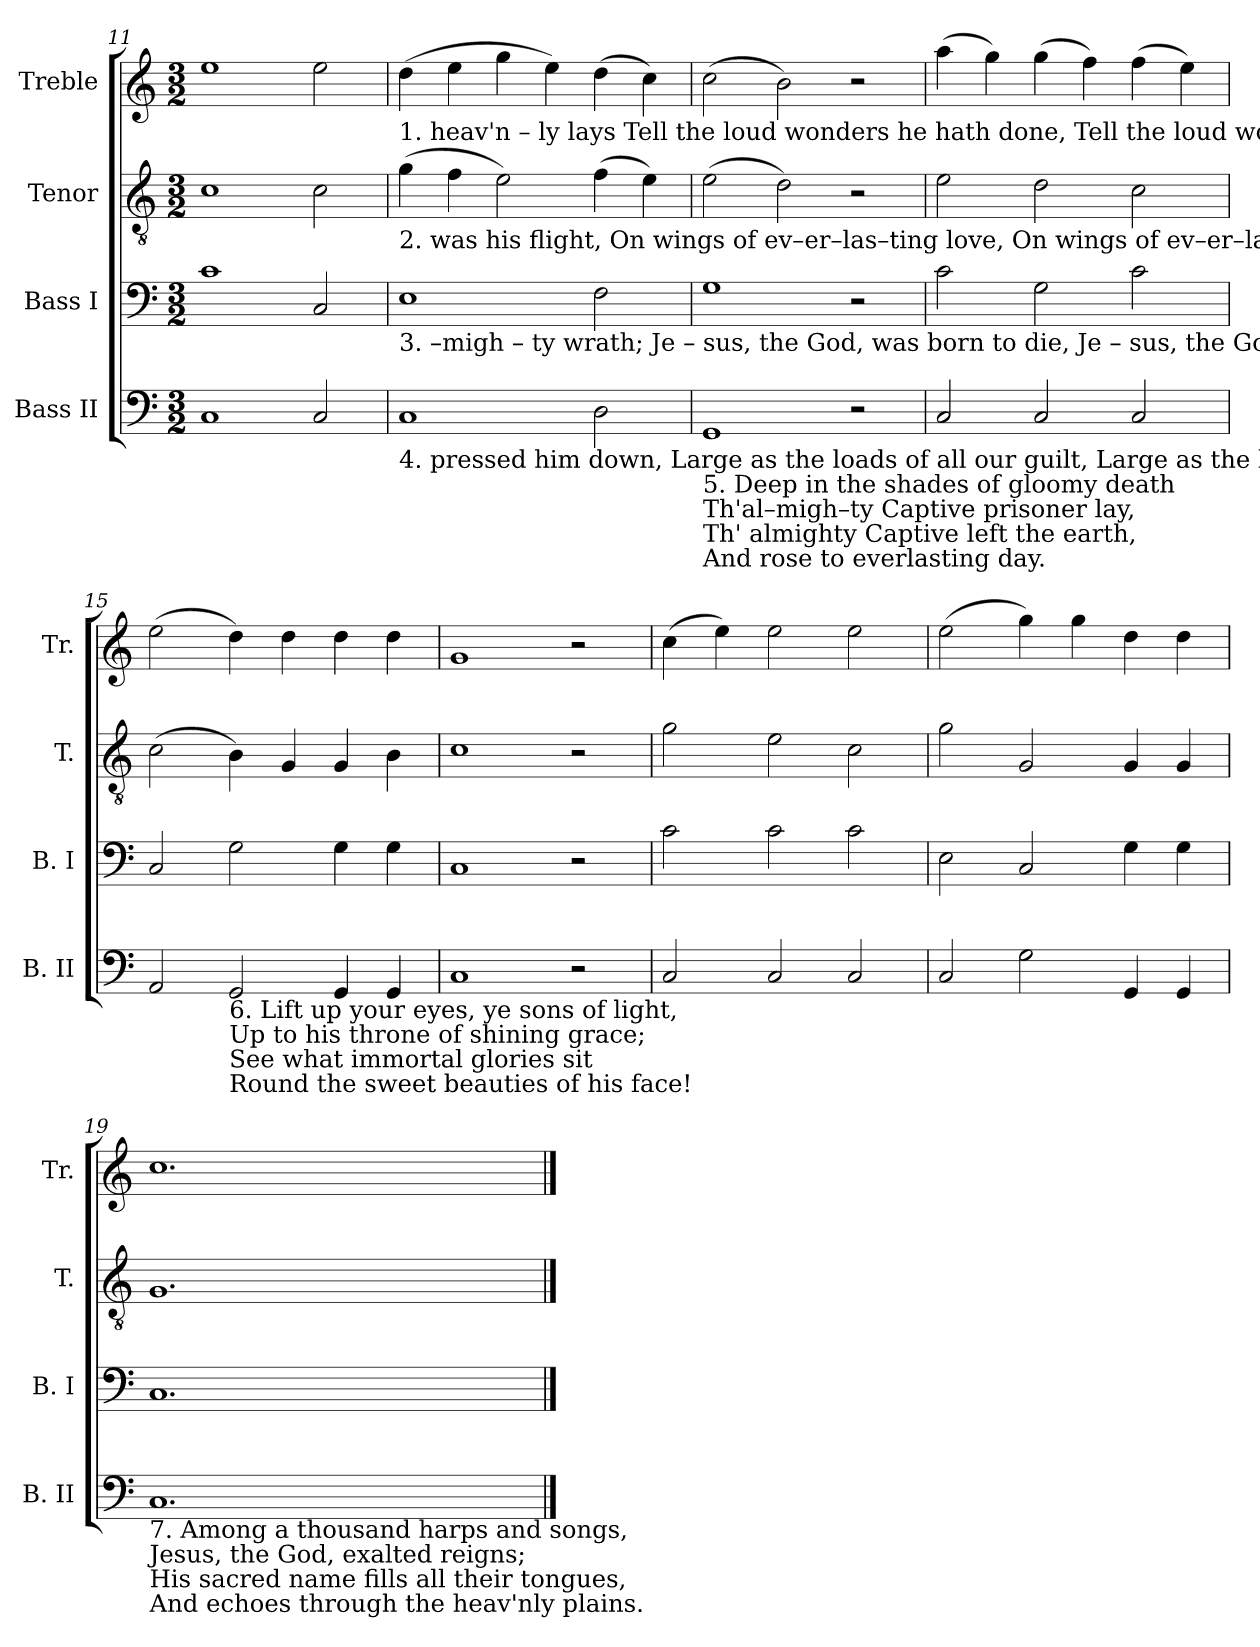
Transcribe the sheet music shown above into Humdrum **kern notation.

**kern	**kern	**kern	**kern
*part4	*part3	*part2	*part1
*staff4	*staff3	*staff2	*staff1
*I"Bass II	*I"Bass I	*I"Tenor	*I"Treble
*I'B. II	*I'B. I	*I'T.	*I'Tr.
*clefF4	*clefF4	*clefGv2	*clefG2
*k[]	*k[]	*k[]	*k[]
*M3/2	*M3/2	*M3/2	*M3/2
=11	=11	=11	=11
1C	1c	1c	1ee
2C/	2C/	2c\	2ee\
!!LO:LB:g=z
=12	=12	=12	=12
!	!	!	!LO:TX:b:t=1. heav'n   –   ly          lays             Tell  the  loud  wonders he hath done,     Tell the loud wonders he hath done.
!	!	!LO:TX:b:t=2.  was           his      flight,           On   wings   of     ev–er–las–ting  love,          On  wings of   ev–er–las–ting  love!	!
!	!LO:TX:b:t=3.  –migh   –   ty        wrath;          Je  –  sus,     the    God, was born to die,         Je  – sus,  the God, was born to die.	!	!
!LO:TX:b:t=4.  pressed    him      down,         Large  as      the      loads of all our guilt,        Large as  the loads of  all our guilt.	!	!	!
1C	1E	(4g\	(4dd\
.	.	4f\	4ee\
.	.	2e\)	4gg\
.	.	.	4ee\)
2D\	2F\	(4f\	(4dd\
.	.	4e\)	4cc\)
=13	=13	=13	=13
!LO:TX:b:t=5. Deep in the shades of gloomy death	!	!	!
!LO:TX:b:t=Th'al–migh–ty Captive prisoner lay,	!	!	!
!LO:TX:b:t=Th' almighty Captive left the earth,	!	!	!
!LO:TX:b:t=And rose to everlasting day.	!	!	!
1GG	1G	(2e\	(2cc\
.	.	2d\)	2b\)
2r	2r	2r	2r
=14	=14	=14	=14
2C/	2c\	2e\	(4aa\
.	.	.	4gg\)
2C/	2G\	2d\	(4gg\
.	.	.	4ff\)
2C/	2c\	2c\	(4ff\
.	.	.	4ee\)
=15	=15	=15	=15
2AA/	2C/	(2c\	(2ee\
!LO:TX:b:t=6. Lift up your eyes, ye sons of light,	!	!	!
!LO:TX:b:t=Up to his throne of shining grace;	!	!	!
!LO:TX:b:t=See what immortal glories sit	!	!	!
!LO:TX:b:t=Round the sweet beauties of his face!	!	!	!
2GG/	2G\	4B\)	4dd\)
.	.	4G/	4dd\
4GG/	4G\	4G/	4dd\
4GG/	4G\	4B\	4dd\
=16	=16	=16	=16
1C	1C	1c	1g
2r	2r	2r	2r
=17	=17	=17	=17
2C/	2c\	2g\	(4cc\
.	.	.	4ee\)
2C/	2c\	2e\	2ee\
2C/	2c\	2c\	2ee\
=18	=18	=18	=18
2C/	2E\	2g\	(2ee\
2G\	2C/	2G/	4gg\)
.	.	.	4gg\
4GG/	4G\	4G/	4dd\
4GG/	4G\	4G/	4dd\
=19	=19	=19	=19
!LO:TX:b:t=7. Among a thousand harps and songs,	!	!	!
!LO:TX:b:t=Jesus, the God, exalted reigns;	!	!	!
!LO:TX:b:t=His sacred name fills all their tongues,	!	!	!
!LO:TX:b:t=And echoes through the heav'nly plains.	!	!	!
1.C	1.C	1.G	1.cc
==	==	==	==
*-	*-	*-	*-
